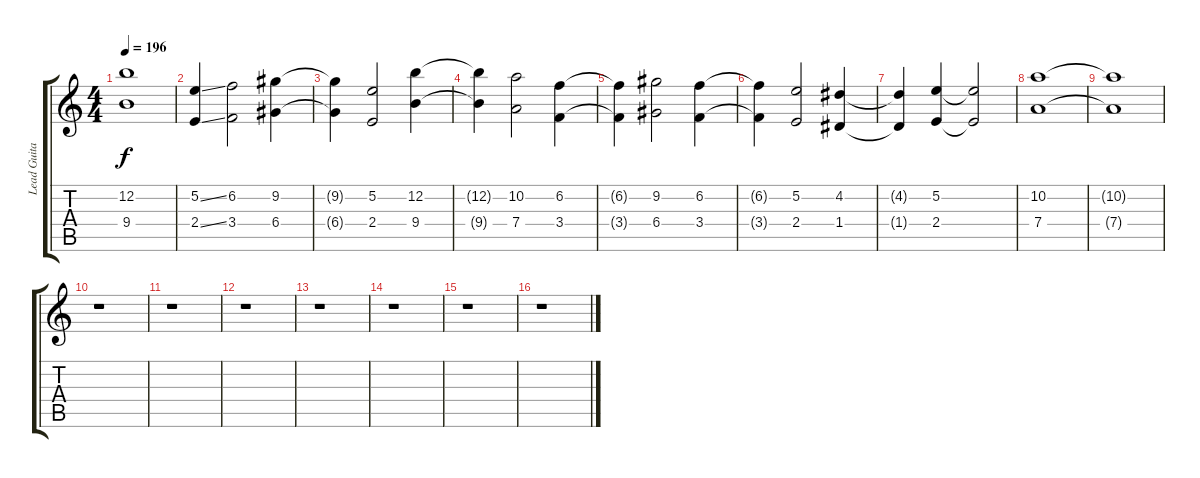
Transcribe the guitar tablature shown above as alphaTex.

\track ("Lead Guitar" "Lead Guita") {instrument overdrivenguitar}
\staff {score tabs}
\tuning (E4 B3 G3 D3 A2 E2) {hide}
\ts (4 4)
\tempo 196
\clef g2
\ks c
(12.2{t} 9.4{t}).1{dy f} |
(5.2{ss} 2.4{ss}).4{volume 13 balance 5} (6.2 3.4).2 (9.2 6.4).4 |
(9.2{t} 6.4{t}).4 (5.2 2.4).2 (12.2 9.4).4 |
(12.2{t} 9.4{t}).4 (10.2 7.4).2 (6.2 3.4).4 |
(6.2{t} 3.4{t}).4 (9.2 6.4).2 (6.2 3.4).4 |
(6.2{t} 3.4{t}).4 (5.2 2.4).2 (4.2 1.4).4 |
(4.2{t} 1.4{t}).4 (5.2 2.4).4 (5.2{t} 2.4{t}).2 |
(10.2 7.4).1 |
(10.2{t} 7.4{t}).1 |
r.1 |
r.1 |
r.1 |
r.1 |
r.1 |
r.1 |
r.1
